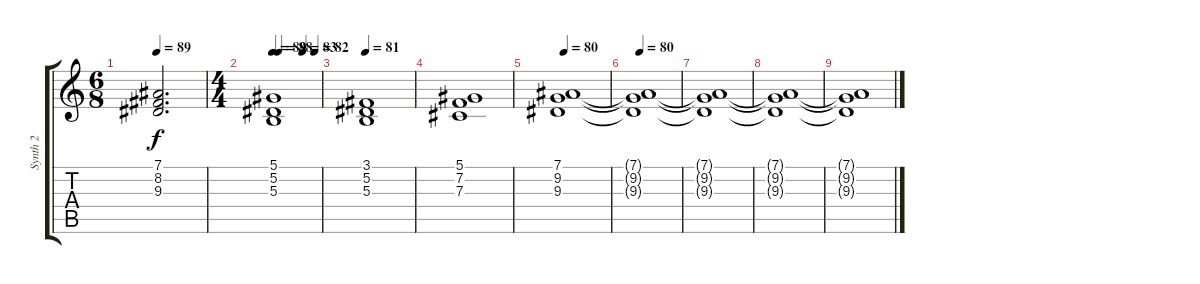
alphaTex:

\track ("Synth 2" "Synth 2") {instrument stringensemble1}
\staff {score tabs}
\tuning (Eb4 Bb3 Gb3 Db3 Ab2 Eb2) {hide}
\ts (6 8)
\tempo 89
\clef g2
\ks c
(7.1{t} 8.2{t} 9.3{t}).2{d dy f} |
\ts (4 4)
\tempo 89
\tempo (88 0.125)
\tempo (83 0.625)
\tempo (82 0.875)
(5.1 5.2 5.3).1 |
\tempo 81
(3.1 5.2 5.3).1 |
(5.1 7.2 7.3).1 |
\tempo 80
(7.1 9.2 9.3).1 |
\tempo 80
(7.1{t} 9.2{t} 9.3{t}).1 |
(7.1{t} 9.2{t} 9.3{t}).1 |
(7.1{t} 9.2{t} 9.3{t}).1 |
(7.1{t} 9.2{t} 9.3{t}).1
